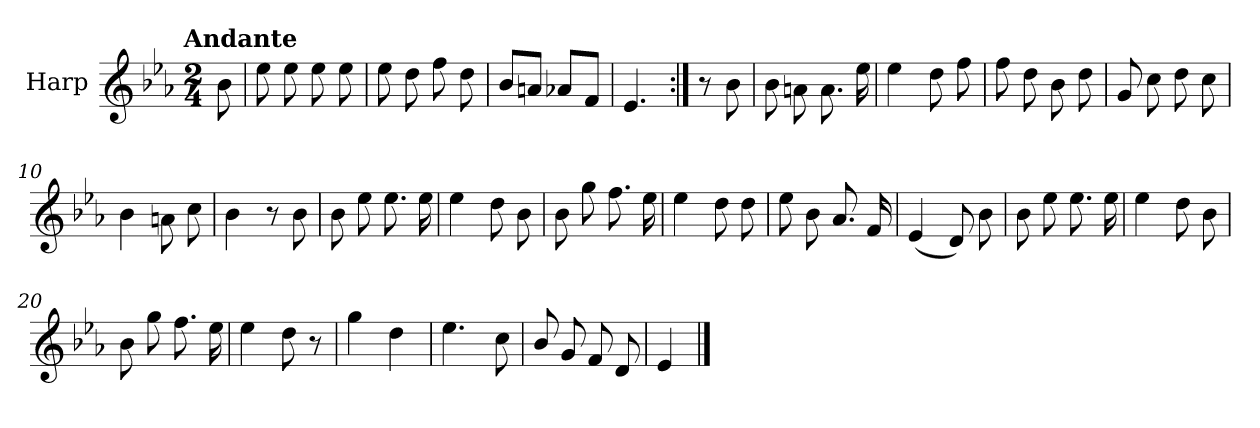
**kern
*part1
*staff1
*I"Harp
*I'Hrp.
*clefG2
*k[b-e-a-]
!!LO:TX:omd:t=Andante
*M2/4
*MM92
=
8b-\
=1
8ee-\
8ee-\
8ee-\
8ee-\
=2
8ee-\
8dd\
8ff\
8dd\
=3
8b-/L
8an/J
8a-X/L
8f/J
=4
4.e-/
=5:|!
8r
8b-\
=6
8b-\
8an\
8.a\
16ee-\
=7
4ee-\
8dd\
8ff\
=8
8ff\
8dd\
8b-\
8dd\
=9
8g/
8cc\
8dd\
8cc\
!!LO:LB:g=z
=10
4b-\
8an\
8cc\
=11
4b-\
8r
8b-\
!!LO:LB:g=z
=12
8b-\
8ee-\
8.ee-\
16ee-\
=13
4ee-\
8dd\
8b-\
=14
8b-\
8gg\
8.ff\
16ee-\
=15
4ee-\
8dd\
8dd\
=16
8ee-\
8b-\
8.a-/
16f/
=17
(<4e-/
8d/)
8b-\
=18
8b-\
8ee-\
8.ee-\
16ee-\
=19
4ee-\
8dd\
8b-\
=20
8b-\
8gg\
8.ff\
16ee-\
=21
4ee-\
8dd\
8r
=22
4gg\
4dd\
!!LO:LB:g=z
=23
4.ee-\
8cc\
!!LO:LB:g=z
=24
8b-/
8g/
8f/
8d/
=25
4e-/
==
*-
